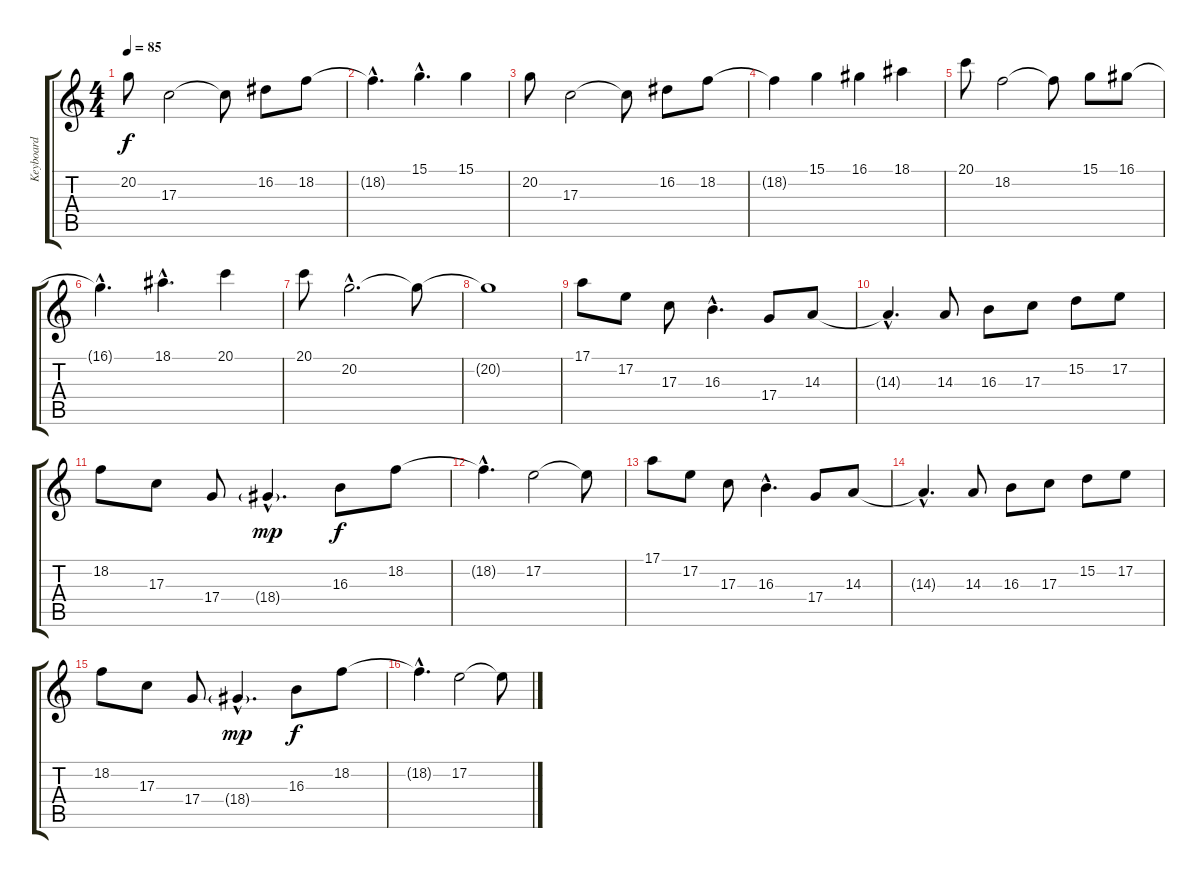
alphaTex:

\track ("Keyboard" "Keyboard") {instrument lead1square}
\staff {score tabs}
\tuning (E4 B3 G3 D3 A2 E2) {hide}
\ts (4 4)
\tempo 85
\clef g2
\ks c
20.2.8{dy f} 17.3.2 17.3{t}.8 16.2.8 18.2.8 |
18.2{hac t}.4{d} 15.1{hac}.4{d} 15.1.4 |
20.2.8 17.3.2 17.3{t}.8 16.2.8 18.2.8 |
18.2{t}.4 15.1.4 16.1.4 18.1.4 |
20.1.8 18.2.2 18.2{t}.8 15.1.8 16.1.8 |
16.1{hac t}.4{d} 18.1{hac}.4{d} 20.1.4 |
20.1.8 20.2{hac}.2{d} 20.2{t}.8 |
20.2{t}.1 |
17.1.8 17.2.8 17.3.8 16.3{hac}.4{d} 17.4.8 14.3.8 |
14.3{hac t}.4{d} 14.3.8 16.3.8 17.3.8 15.2.8 17.2.8 |
18.2.8 17.3.8 17.4.8 18.4{g hac}.4{d dy mp} 16.3.8{dy f} 18.2.8 |
18.2{hac t}.4{d} 17.2.2 17.2{t}.8 |
17.1.8 17.2.8 17.3.8 16.3{hac}.4{d} 17.4.8 14.3.8 |
14.3{hac t}.4{d} 14.3.8 16.3.8 17.3.8 15.2.8 17.2.8 |
18.2.8 17.3.8 17.4.8 18.4{g hac}.4{d dy mp} 16.3.8{dy f} 18.2.8 |
18.2{hac t}.4{d} 17.2.2 17.2{t}.8
